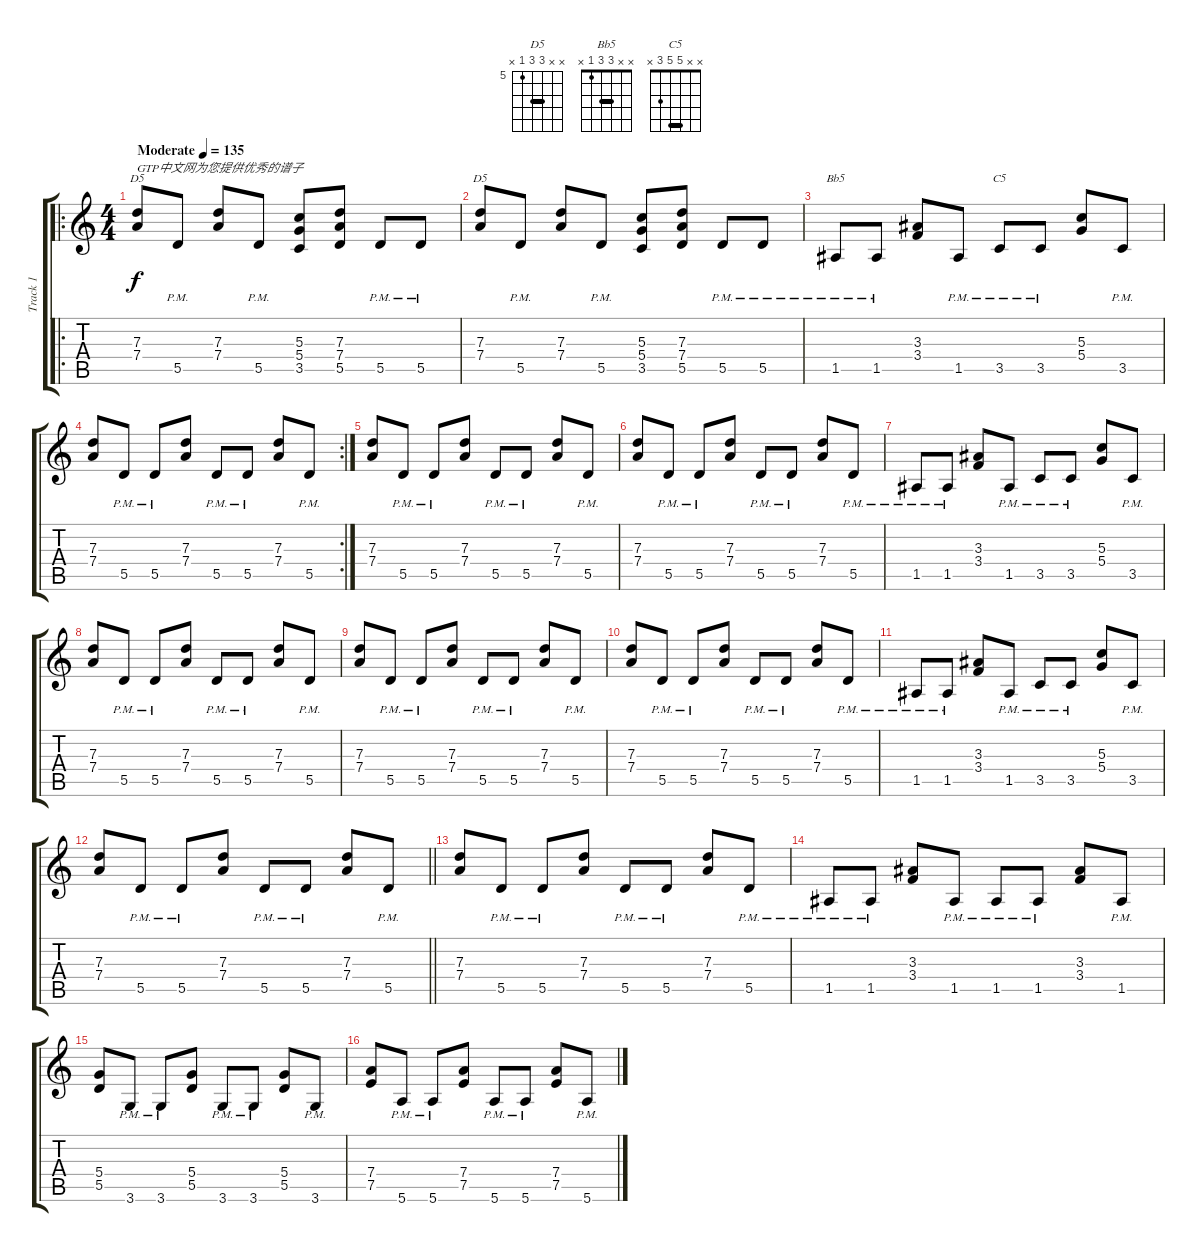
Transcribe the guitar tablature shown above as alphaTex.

\track ("Track 1" "Track 1") {instrument overdrivenguitar}
\staff {score tabs}
\tuning (E4 B3 G3 D3 A2 E2) {hide}
\chord ("D5" x x 7 7 5 x) {firstfret 5 barre 5}
\chord ("D5" x x 7 7 5 x) {firstfret 5 barre 7}
\chord ("Bb5" x x 3 3 1 x) {barre 3}
\chord ("C5" x x 5 5 3 x) {barre 5}
\ro
\ts (4 4)
\tempo (135 "Moderate")
\clef g2
\ks c
(7.3 7.4).8{ch "D5" txt "GTP中文网为您提供优秀的谱子" dy f instrument overdrivenguitar} 5.5{pm}.8 (7.3 7.4).8 5.5{pm}.8 (5.3 5.4 3.5).8 (7.3 7.4 5.5).8 5.5{pm}.8 5.5{pm}.8 |
(7.3 7.4).8{ch "D5"} 5.5{pm}.8 (7.3 7.4).8 5.5{pm}.8 (5.3 5.4 3.5).8 (7.3 7.4 5.5).8 5.5{pm}.8 5.5{pm}.8 |
1.5{pm}.8{ch "Bb5"} 1.5{pm}.8 (3.3 3.4).8 1.5{pm}.8 3.5{pm}.8{ch "C5"} 3.5{pm}.8 (5.3 5.4).8 3.5{pm}.8 |
\rc 2
(7.3 7.4).8 5.5{pm}.8 5.5{pm}.8 (7.3 7.4).8 5.5{pm}.8 5.5{pm}.8 (7.3 7.4).8 5.5{pm}.8 |
(7.3 7.4).8 5.5{pm}.8 5.5{pm}.8 (7.3 7.4).8 5.5{pm}.8 5.5{pm}.8 (7.3 7.4).8 5.5{pm}.8 |
(7.3 7.4).8 5.5{pm}.8 5.5{pm}.8 (7.3 7.4).8 5.5{pm}.8 5.5{pm}.8 (7.3 7.4).8 5.5{pm}.8 |
1.5{pm}.8 1.5{pm}.8 (3.3 3.4).8 1.5{pm}.8 3.5{pm}.8 3.5{pm}.8 (5.3 5.4).8 3.5{pm}.8 |
(7.3 7.4).8 5.5{pm}.8 5.5{pm}.8 (7.3 7.4).8 5.5{pm}.8 5.5{pm}.8 (7.3 7.4).8 5.5{pm}.8 |
(7.3 7.4).8 5.5{pm}.8 5.5{pm}.8 (7.3 7.4).8 5.5{pm}.8 5.5{pm}.8 (7.3 7.4).8 5.5{pm}.8 |
(7.3 7.4).8 5.5{pm}.8 5.5{pm}.8 (7.3 7.4).8 5.5{pm}.8 5.5{pm}.8 (7.3 7.4).8 5.5{pm}.8 |
1.5{pm}.8 1.5{pm}.8 (3.3 3.4).8 1.5{pm}.8 3.5{pm}.8 3.5{pm}.8 (5.3 5.4).8 3.5{pm}.8 |
\barLineRight lightlight
(7.3 7.4).8 5.5{pm}.8 5.5{pm}.8 (7.3 7.4).8 5.5{pm}.8 5.5{pm}.8 (7.3 7.4).8 5.5{pm}.8 |
\section ("" "")
(7.3 7.4).8 5.5{pm}.8 5.5{pm}.8 (7.3 7.4).8 5.5{pm}.8 5.5{pm}.8 (7.3 7.4).8 5.5{pm}.8 |
1.5{pm}.8 1.5{pm}.8 (3.3 3.4).8 1.5{pm}.8 1.5{pm}.8 1.5{pm}.8 (3.3 3.4).8 1.5{pm}.8 |
(5.4 5.5).8 3.6{pm}.8 3.6{pm}.8 (5.4 5.5).8 3.6{pm}.8 3.6{pm}.8 (5.4 5.5).8 3.6{pm}.8 |
(7.4 7.5).8 5.6{pm}.8 5.6{pm}.8 (7.4 7.5).8 5.6{pm}.8 5.6{pm}.8 (7.4 7.5).8 5.6{pm}.8
